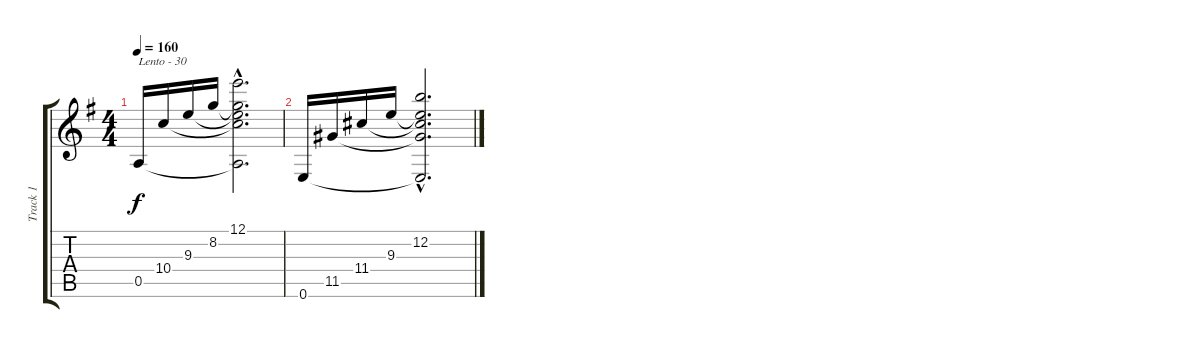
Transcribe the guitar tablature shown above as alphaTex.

\track ("Track 1" "Track 1") {instrument acousticguitarnylon}
\staff {score tabs}
\tuning (E4 B3 G3 D3 A2 E2) {hide}
\ts (4 4)
\tempo 160
\clef g2
\ks g
0.5.16{txt "Lento - 30" dy f} 10.4.16 9.3.16 8.2.16 (12.1{hac} 8.2{hac t} 9.3{hac t} 10.4{hac t} 0.5{hac t}).2{d} |
0.6.16 11.5.16 11.4.16 9.3.16 (12.2{hac} 9.3{hac t} 11.4{hac t} 11.5{hac t} 0.6{hac t}).2{d}
